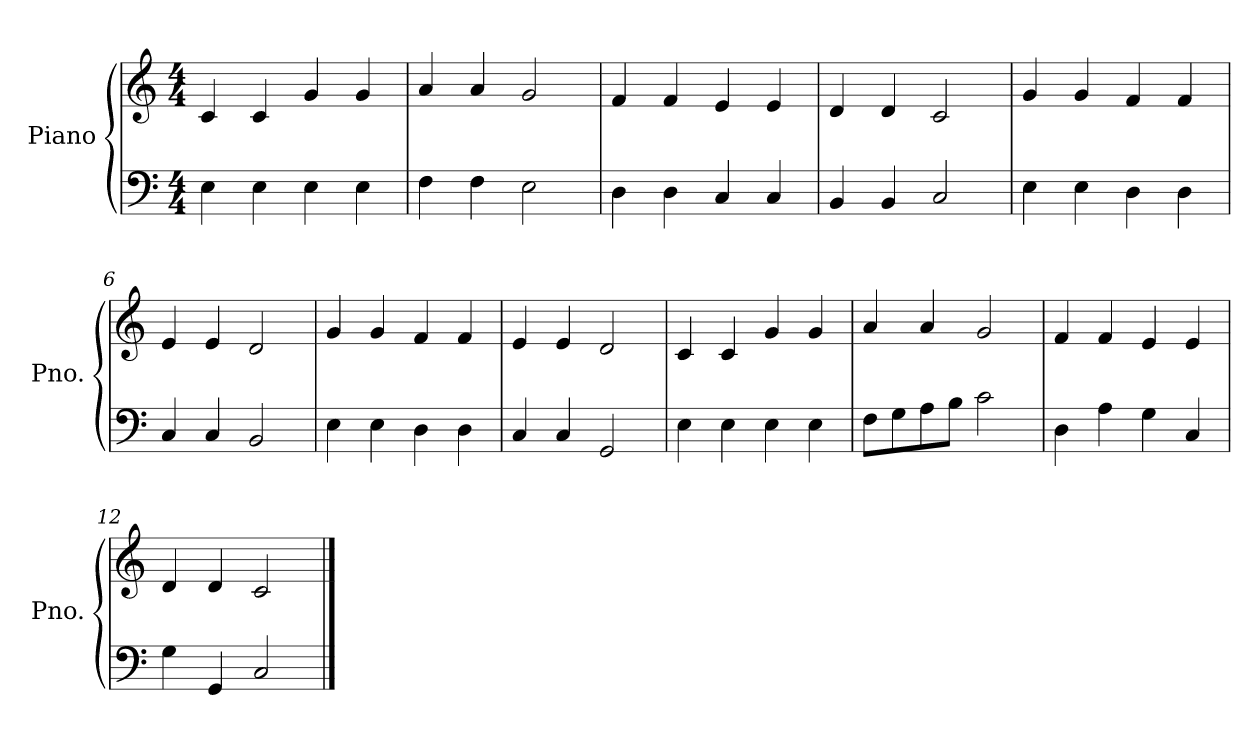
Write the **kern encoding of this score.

**kern	**kern
*part1	*part1
*staff2	*staff1
*I"Piano	*
*I'Pno.	*
*clefF4	*clefG2
*k[]	*k[]
*M4/4	*M4/4
*MM72	*MM72
=1	=1
4E\	4c/
4E\	4c/
4E\	4g/
4E\	4g/
=2	=2
4F\	4a/
4F\	4a/
2E\	2g/
=3	=3
4D\	4f/
4D\	4f/
4C/	4e/
4C/	4e/
=4	=4
4BB/	4d/
4BB/	4d/
2C/	2c/
!!LO:LB:g=z
=5	=5
4E\	4g/
4E\	4g/
4D\	4f/
4D\	4f/
=6	=6
4C/	4e/
4C/	4e/
2BB/	2d/
=7	=7
4E\	4g/
4E\	4g/
4D\	4f/
4D\	4f/
=8	=8
4C/	4e/
4C/	4e/
2GG/	2d/
!!LO:LB:g=z
=9	=9
4E\	4c/
4E\	4c/
4E\	4g/
4E\	4g/
=10	=10
8F\L	4a/
8G\	.
8A\	4a/
8B\J	.
2c\	2g/
=11	=11
4D\	4f/
4A\	4f/
4G\	4e/
4C/	4e/
=12	=12
4G\	4d/
4GG/	4d/
2C/	2c/
==	==
*-	*-
